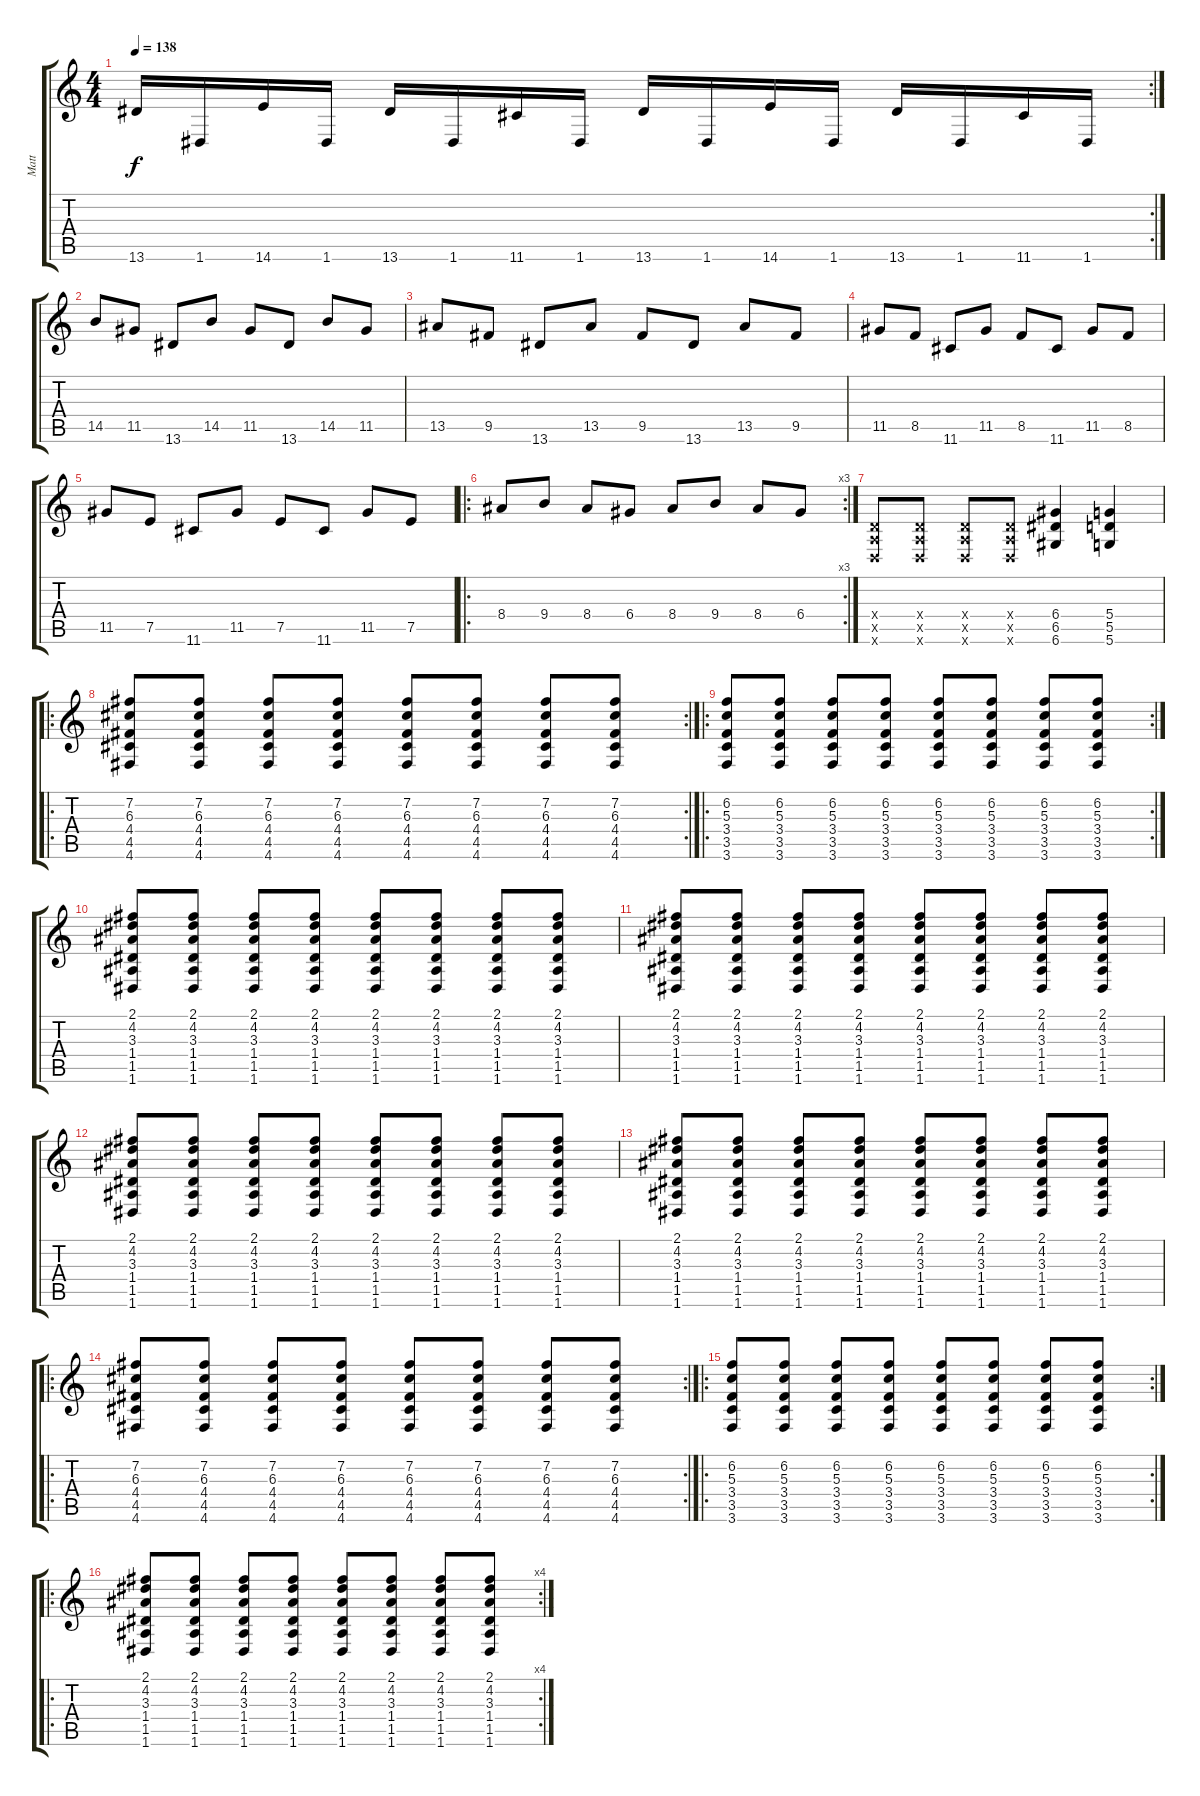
\track ("Matt" "Matt") {instrument distortionguitar}
\staff {score tabs}
\tuning (E4 B3 G3 D3 A2 D2) {hide}
\rc 2
\ts (4 4)
\tempo 138
\clef g2
\ks c
13.6.16{dy f} 1.6.16 14.6.16 1.6.16 13.6.16 1.6.16 11.6.16 1.6.16 13.6.16 1.6.16 14.6.16 1.6.16 13.6.16 1.6.16 11.6.16 1.6.16 |
14.5.8 11.5.8 13.6.8 14.5.8 11.5.8 13.6.8 14.5.8 11.5.8 |
13.5.8 9.5.8 13.6.8 13.5.8 9.5.8 13.6.8 13.5.8 9.5.8 |
11.5.8 8.5.8 11.6.8 11.5.8 8.5.8 11.6.8 11.5.8 8.5.8 |
11.5.8 7.5.8 11.6.8 11.5.8 7.5.8 11.6.8 11.5.8 7.5.8 |
\ro
\rc 3
8.4.8 9.4.8 8.4.8 6.4.8 8.4.8 9.4.8 8.4.8 6.4.8 |
(0.4{x} 0.5{x} 0.6{x}).8 (0.4{x} 0.5{x} 0.6{x}).8 (0.4{x} 0.5{x} 0.6{x}).8 (0.4{x} 0.5{x} 0.6{x}).8 (6.4 6.5 6.6).4 (5.4 5.5 5.6).4 |
\ro
\rc 2
(7.2 6.3 4.4 4.5 4.6).8 (7.2 6.3 4.4 4.5 4.6).8 (7.2 6.3 4.4 4.5 4.6).8 (7.2 6.3 4.4 4.5 4.6).8 (7.2 6.3 4.4 4.5 4.6).8 (7.2 6.3 4.4 4.5 4.6).8 (7.2 6.3 4.4 4.5 4.6).8 (7.2 6.3 4.4 4.5 4.6).8 |
\ro
\rc 2
(6.2 5.3 3.4 3.5 3.6).8 (6.2 5.3 3.4 3.5 3.6).8 (6.2 5.3 3.4 3.5 3.6).8 (6.2 5.3 3.4 3.5 3.6).8 (6.2 5.3 3.4 3.5 3.6).8 (6.2 5.3 3.4 3.5 3.6).8 (6.2 5.3 3.4 3.5 3.6).8 (6.2 5.3 3.4 3.5 3.6).8 |
(2.1 4.2 3.3 1.4 1.5 1.6).8 (2.1 4.2 3.3 1.4 1.5 1.6).8 (2.1 4.2 3.3 1.4 1.5 1.6).8 (2.1 4.2 3.3 1.4 1.5 1.6).8 (2.1 4.2 3.3 1.4 1.5 1.6).8 (2.1 4.2 3.3 1.4 1.5 1.6).8 (2.1 4.2 3.3 1.4 1.5 1.6).8 (2.1 4.2 3.3 1.4 1.5 1.6).8 |
(2.1 4.2 3.3 1.4 1.5 1.6).8 (2.1 4.2 3.3 1.4 1.5 1.6).8 (2.1 4.2 3.3 1.4 1.5 1.6).8 (2.1 4.2 3.3 1.4 1.5 1.6).8 (2.1 4.2 3.3 1.4 1.5 1.6).8 (2.1 4.2 3.3 1.4 1.5 1.6).8 (2.1 4.2 3.3 1.4 1.5 1.6).8 (2.1 4.2 3.3 1.4 1.5 1.6).8 |
(2.1 4.2 3.3 1.4 1.5 1.6).8 (2.1 4.2 3.3 1.4 1.5 1.6).8 (2.1 4.2 3.3 1.4 1.5 1.6).8 (2.1 4.2 3.3 1.4 1.5 1.6).8 (2.1 4.2 3.3 1.4 1.5 1.6).8 (2.1 4.2 3.3 1.4 1.5 1.6).8 (2.1 4.2 3.3 1.4 1.5 1.6).8 (2.1 4.2 3.3 1.4 1.5 1.6).8 |
(2.1 4.2 3.3 1.4 1.5 1.6).8 (2.1 4.2 3.3 1.4 1.5 1.6).8 (2.1 4.2 3.3 1.4 1.5 1.6).8 (2.1 4.2 3.3 1.4 1.5 1.6).8 (2.1 4.2 3.3 1.4 1.5 1.6).8 (2.1 4.2 3.3 1.4 1.5 1.6).8 (2.1 4.2 3.3 1.4 1.5 1.6).8 (2.1 4.2 3.3 1.4 1.5 1.6).8 |
\ro
\rc 2
(7.2 6.3 4.4 4.5 4.6).8 (7.2 6.3 4.4 4.5 4.6).8 (7.2 6.3 4.4 4.5 4.6).8 (7.2 6.3 4.4 4.5 4.6).8 (7.2 6.3 4.4 4.5 4.6).8 (7.2 6.3 4.4 4.5 4.6).8 (7.2 6.3 4.4 4.5 4.6).8 (7.2 6.3 4.4 4.5 4.6).8 |
\ro
\rc 2
(6.2 5.3 3.4 3.5 3.6).8 (6.2 5.3 3.4 3.5 3.6).8 (6.2 5.3 3.4 3.5 3.6).8 (6.2 5.3 3.4 3.5 3.6).8 (6.2 5.3 3.4 3.5 3.6).8 (6.2 5.3 3.4 3.5 3.6).8 (6.2 5.3 3.4 3.5 3.6).8 (6.2 5.3 3.4 3.5 3.6).8 |
\ro
\rc 4
(2.1 4.2 3.3 1.4 1.5 1.6).8 (2.1 4.2 3.3 1.4 1.5 1.6).8 (2.1 4.2 3.3 1.4 1.5 1.6).8 (2.1 4.2 3.3 1.4 1.5 1.6).8 (2.1 4.2 3.3 1.4 1.5 1.6).8 (2.1 4.2 3.3 1.4 1.5 1.6).8 (2.1 4.2 3.3 1.4 1.5 1.6).8 (2.1 4.2 3.3 1.4 1.5 1.6).8
